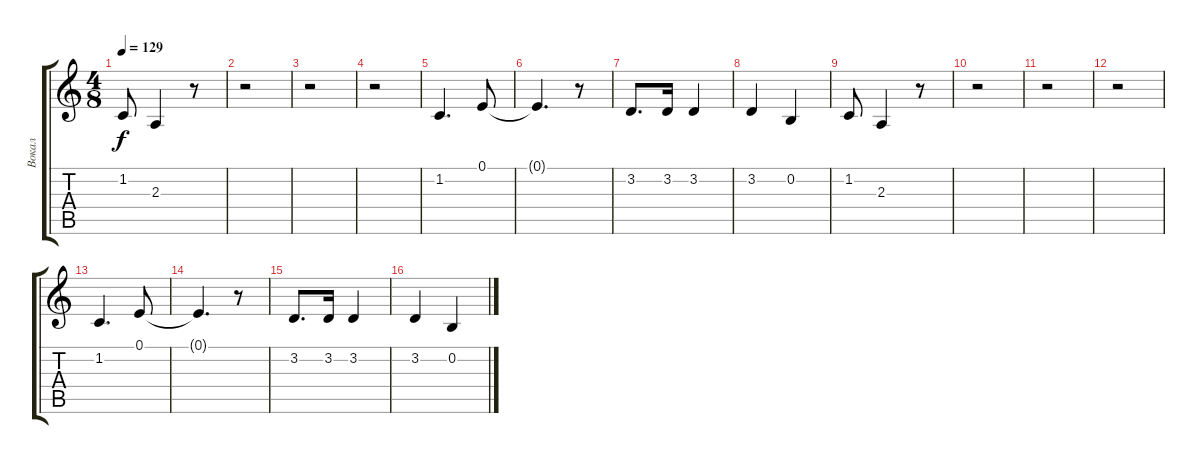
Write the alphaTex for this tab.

\track ("Вокал" "Вокал") {instrument fx5brightness}
\staff {score tabs}
\tuning (E4 B3 G3 D3 A2 E2) {hide}
\ts (4 8)
\tempo 129
\clef g2
\ks c
1.2.8{dy f} 2.3.4 r.8 |
r.2 |
r.2 |
r.2 |
1.2.4{d} 0.1.8 |
0.1{t}.4{d} r.8 |
3.2.8{d} 3.2.16 3.2.4 |
3.2.4 0.2.4 |
1.2.8 2.3.4 r.8 |
r.2 |
r.2 |
r.2 |
1.2.4{d} 0.1.8 |
0.1{t}.4{d} r.8 |
3.2.8{d} 3.2.16 3.2.4 |
3.2.4 0.2.4
